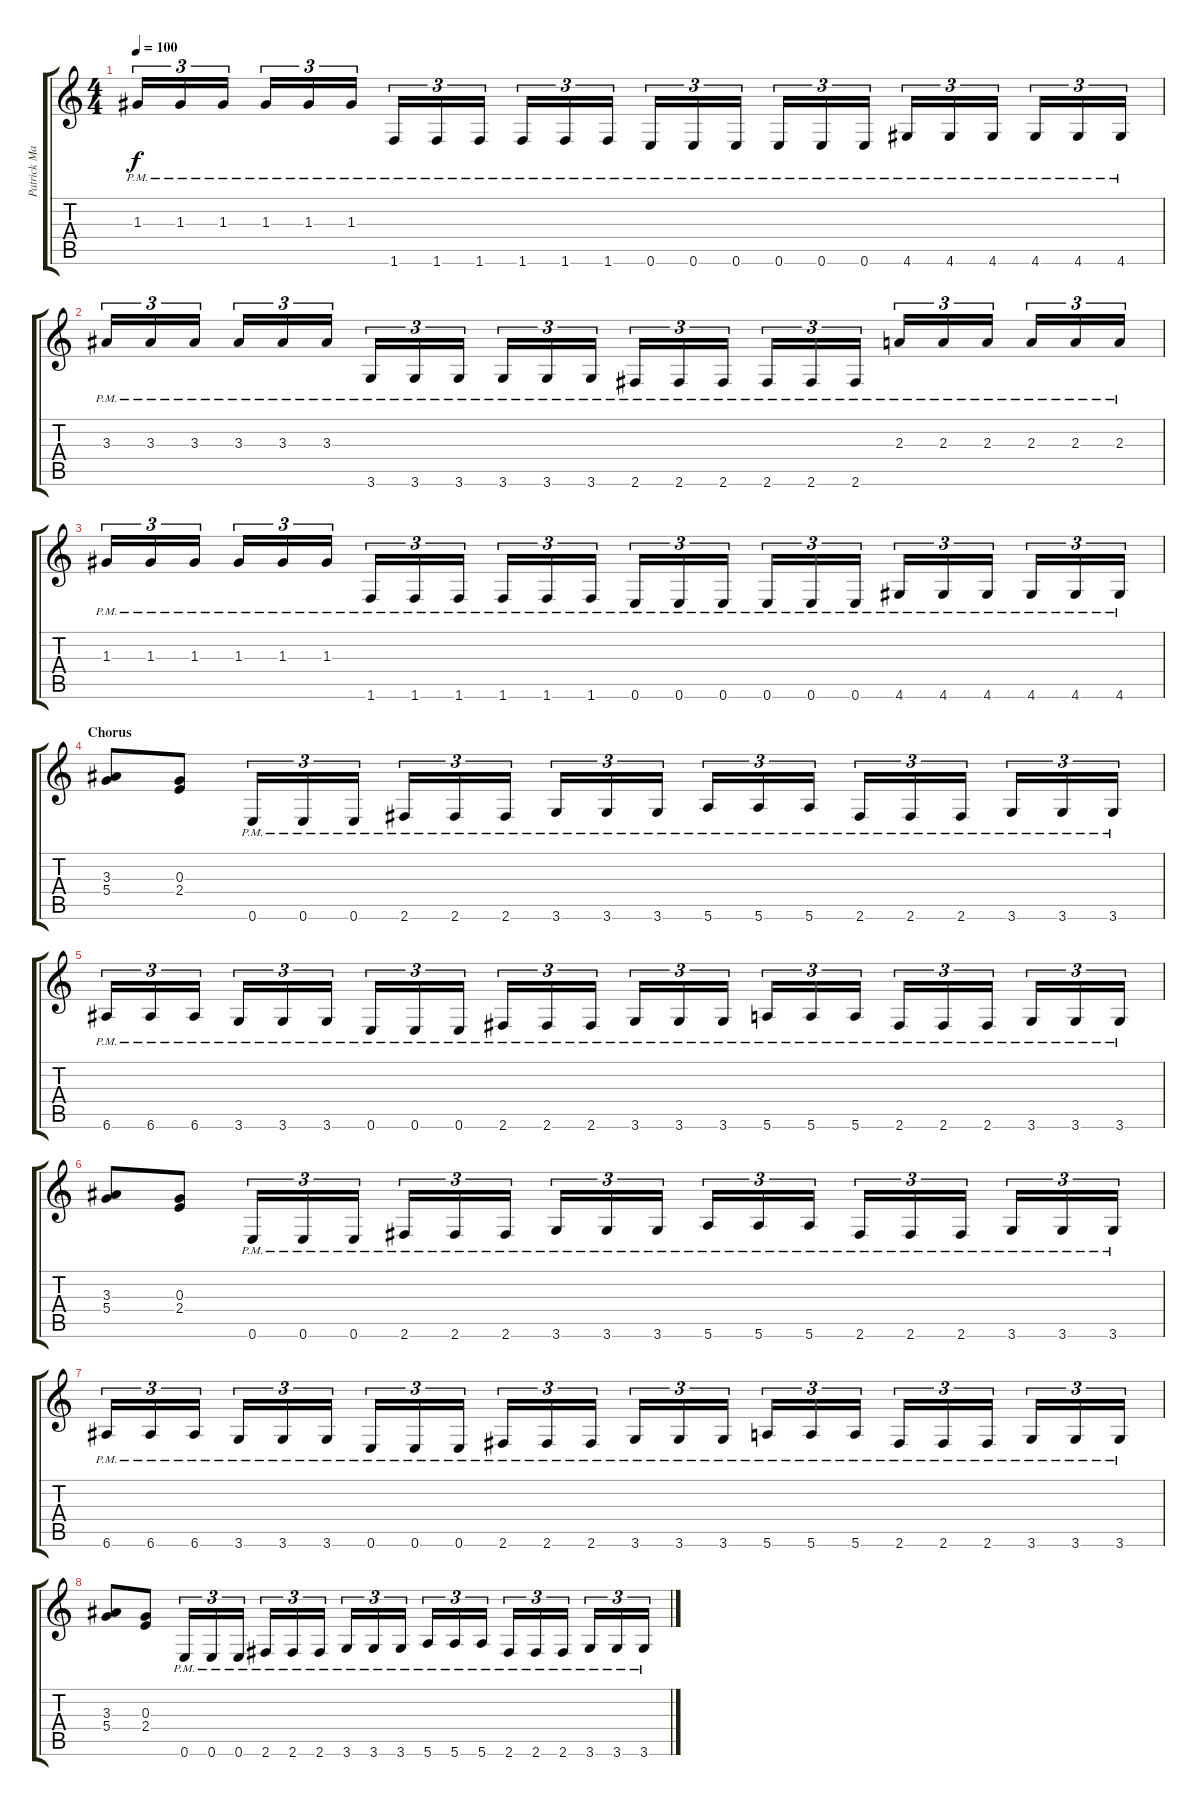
\track ("Patrick Mameli" "Patrick Ma") {instrument distortionguitar}
\staff {score tabs}
\tuning (E4 B3 G3 D3 A2 E2) {hide}
\ts (4 4)
\tempo 100
\clef g2
\ks c
1.3{pm}.16{tu (3 2) dy f} 1.3{pm}.16{tu (3 2)} 1.3{pm}.16{tu (3 2)} 1.3{pm}.16{tu (3 2)} 1.3{pm}.16{tu (3 2)} 1.3{pm}.16{tu (3 2)} 1.6{pm}.16{tu (3 2)} 1.6{pm}.16{tu (3 2)} 1.6{pm}.16{tu (3 2)} 1.6{pm}.16{tu (3 2)} 1.6{pm}.16{tu (3 2)} 1.6{pm}.16{tu (3 2)} 0.6{pm}.16{tu (3 2)} 0.6{pm}.16{tu (3 2)} 0.6{pm}.16{tu (3 2)} 0.6{pm}.16{tu (3 2)} 0.6{pm}.16{tu (3 2)} 0.6{pm}.16{tu (3 2)} 4.6{pm}.16{tu (3 2)} 4.6{pm}.16{tu (3 2)} 4.6{pm}.16{tu (3 2)} 4.6{pm}.16{tu (3 2)} 4.6{pm}.16{tu (3 2)} 4.6{pm}.16{tu (3 2)} |
3.3{pm}.16{tu (3 2)} 3.3{pm}.16{tu (3 2)} 3.3{pm}.16{tu (3 2)} 3.3{pm}.16{tu (3 2)} 3.3{pm}.16{tu (3 2)} 3.3{pm}.16{tu (3 2)} 3.6{pm}.16{tu (3 2)} 3.6{pm}.16{tu (3 2)} 3.6{pm}.16{tu (3 2)} 3.6{pm}.16{tu (3 2)} 3.6{pm}.16{tu (3 2)} 3.6{pm}.16{tu (3 2)} 2.6{pm}.16{tu (3 2)} 2.6{pm}.16{tu (3 2)} 2.6{pm}.16{tu (3 2)} 2.6{pm}.16{tu (3 2)} 2.6{pm}.16{tu (3 2)} 2.6{pm}.16{tu (3 2)} 2.3{pm}.16{tu (3 2)} 2.3{pm}.16{tu (3 2)} 2.3{pm}.16{tu (3 2)} 2.3{pm}.16{tu (3 2)} 2.3{pm}.16{tu (3 2)} 2.3{pm}.16{tu (3 2)} |
1.3{pm}.16{tu (3 2)} 1.3{pm}.16{tu (3 2)} 1.3{pm}.16{tu (3 2)} 1.3{pm}.16{tu (3 2)} 1.3{pm}.16{tu (3 2)} 1.3{pm}.16{tu (3 2)} 1.6{pm}.16{tu (3 2)} 1.6{pm}.16{tu (3 2)} 1.6{pm}.16{tu (3 2)} 1.6{pm}.16{tu (3 2)} 1.6{pm}.16{tu (3 2)} 1.6{pm}.16{tu (3 2)} 0.6{pm}.16{tu (3 2)} 0.6{pm}.16{tu (3 2)} 0.6{pm}.16{tu (3 2)} 0.6{pm}.16{tu (3 2)} 0.6{pm}.16{tu (3 2)} 0.6{pm}.16{tu (3 2)} 4.6{pm}.16{tu (3 2)} 4.6{pm}.16{tu (3 2)} 4.6{pm}.16{tu (3 2)} 4.6{pm}.16{tu (3 2)} 4.6{pm}.16{tu (3 2)} 4.6{pm}.16{tu (3 2)} |
\section ("" "Chorus")
(3.3 5.4).8 (0.3 2.4).8 0.6{pm}.16{tu (3 2)} 0.6{pm}.16{tu (3 2)} 0.6{pm}.16{tu (3 2)} 2.6{pm}.16{tu (3 2)} 2.6{pm}.16{tu (3 2)} 2.6{pm}.16{tu (3 2)} 3.6{pm}.16{tu (3 2)} 3.6{pm}.16{tu (3 2)} 3.6{pm}.16{tu (3 2)} 5.6{pm}.16{tu (3 2)} 5.6{pm}.16{tu (3 2)} 5.6{pm}.16{tu (3 2)} 2.6{pm}.16{tu (3 2)} 2.6{pm}.16{tu (3 2)} 2.6{pm}.16{tu (3 2)} 3.6{pm}.16{tu (3 2)} 3.6{pm}.16{tu (3 2)} 3.6{pm}.16{tu (3 2)} |
6.6{pm}.16{tu (3 2)} 6.6{pm}.16{tu (3 2)} 6.6{pm}.16{tu (3 2)} 3.6{pm}.16{tu (3 2)} 3.6{pm}.16{tu (3 2)} 3.6{pm}.16{tu (3 2)} 0.6{pm}.16{tu (3 2)} 0.6{pm}.16{tu (3 2)} 0.6{pm}.16{tu (3 2)} 2.6{pm}.16{tu (3 2)} 2.6{pm}.16{tu (3 2)} 2.6{pm}.16{tu (3 2)} 3.6{pm}.16{tu (3 2)} 3.6{pm}.16{tu (3 2)} 3.6{pm}.16{tu (3 2)} 5.6{pm}.16{tu (3 2)} 5.6{pm}.16{tu (3 2)} 5.6{pm}.16{tu (3 2)} 2.6{pm}.16{tu (3 2)} 2.6{pm}.16{tu (3 2)} 2.6{pm}.16{tu (3 2)} 3.6{pm}.16{tu (3 2)} 3.6{pm}.16{tu (3 2)} 3.6{pm}.16{tu (3 2)} |
(3.3 5.4).8 (0.3 2.4).8 0.6{pm}.16{tu (3 2)} 0.6{pm}.16{tu (3 2)} 0.6{pm}.16{tu (3 2)} 2.6{pm}.16{tu (3 2)} 2.6{pm}.16{tu (3 2)} 2.6{pm}.16{tu (3 2)} 3.6{pm}.16{tu (3 2)} 3.6{pm}.16{tu (3 2)} 3.6{pm}.16{tu (3 2)} 5.6{pm}.16{tu (3 2)} 5.6{pm}.16{tu (3 2)} 5.6{pm}.16{tu (3 2)} 2.6{pm}.16{tu (3 2)} 2.6{pm}.16{tu (3 2)} 2.6{pm}.16{tu (3 2)} 3.6{pm}.16{tu (3 2)} 3.6{pm}.16{tu (3 2)} 3.6{pm}.16{tu (3 2)} |
6.6{pm}.16{tu (3 2)} 6.6{pm}.16{tu (3 2)} 6.6{pm}.16{tu (3 2)} 3.6{pm}.16{tu (3 2)} 3.6{pm}.16{tu (3 2)} 3.6{pm}.16{tu (3 2)} 0.6{pm}.16{tu (3 2)} 0.6{pm}.16{tu (3 2)} 0.6{pm}.16{tu (3 2)} 2.6{pm}.16{tu (3 2)} 2.6{pm}.16{tu (3 2)} 2.6{pm}.16{tu (3 2)} 3.6{pm}.16{tu (3 2)} 3.6{pm}.16{tu (3 2)} 3.6{pm}.16{tu (3 2)} 5.6{pm}.16{tu (3 2)} 5.6{pm}.16{tu (3 2)} 5.6{pm}.16{tu (3 2)} 2.6{pm}.16{tu (3 2)} 2.6{pm}.16{tu (3 2)} 2.6{pm}.16{tu (3 2)} 3.6{pm}.16{tu (3 2)} 3.6{pm}.16{tu (3 2)} 3.6{pm}.16{tu (3 2)} |
(3.3 5.4).8 (0.3 2.4).8 0.6{pm}.16{tu (3 2)} 0.6{pm}.16{tu (3 2)} 0.6{pm}.16{tu (3 2)} 2.6{pm}.16{tu (3 2)} 2.6{pm}.16{tu (3 2)} 2.6{pm}.16{tu (3 2)} 3.6{pm}.16{tu (3 2)} 3.6{pm}.16{tu (3 2)} 3.6{pm}.16{tu (3 2)} 5.6{pm}.16{tu (3 2)} 5.6{pm}.16{tu (3 2)} 5.6{pm}.16{tu (3 2)} 2.6{pm}.16{tu (3 2)} 2.6{pm}.16{tu (3 2)} 2.6{pm}.16{tu (3 2)} 3.6{pm}.16{tu (3 2)} 3.6{pm}.16{tu (3 2)} 3.6{pm}.16{tu (3 2)}
